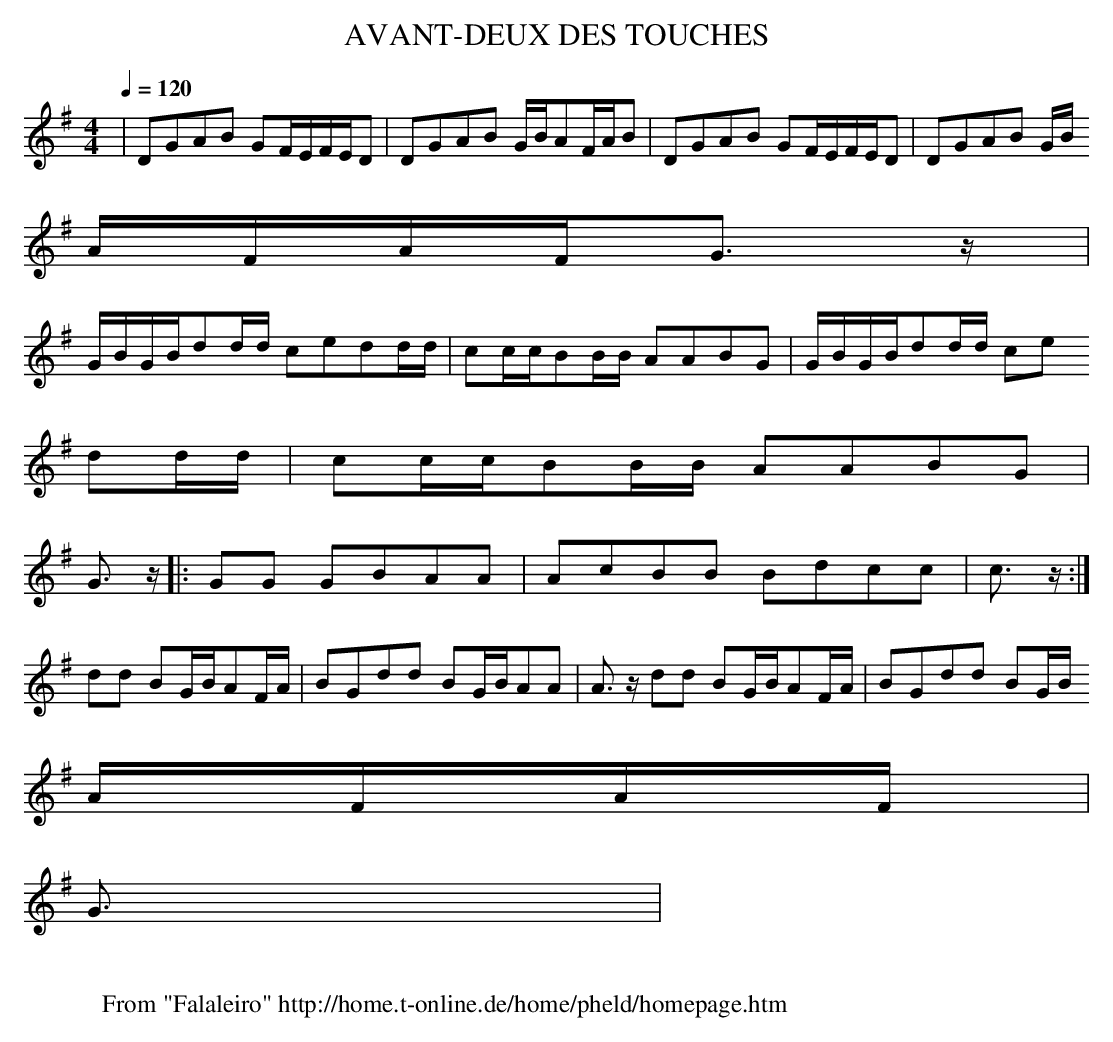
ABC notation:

X:1
T:AVANT-DEUX DES TOUCHES
M:4/4
L:1/8
Q:1/4=120
K:G
|DGAB GF/2E/2F/2E/2D|DGAB G/2B/2AF/2A/2B|DGAB GF/2E/2F/2E/2D|DGAB G/2B/2
A/2F/2A/2F/2G3/2 z/2 |
G/2B/2G/2B/2dd/2d/2 cedd/2d/2|cc/2c/2BB/2B/2 AABG|G/2B/2G/2B/2dd/2d/2 ce
dd/2d/2|cc/2c/2BB/2B/2 AABG|
G3/2 z/2 |:GG GBAA|AcBB Bdcc|c3/2 z/2:|
dd BG/2B/2AF/2A/2|BGdd BG/2B/2AA|A3/2 z/2 dd BG/2B/2AF/2A/2|BGdd BG/2B/2
A/2F/2A/2F/2|
G3/2|
W:
W: From "Falaleiro" http://home.t-online.de/home/pheld/homepage.htm
